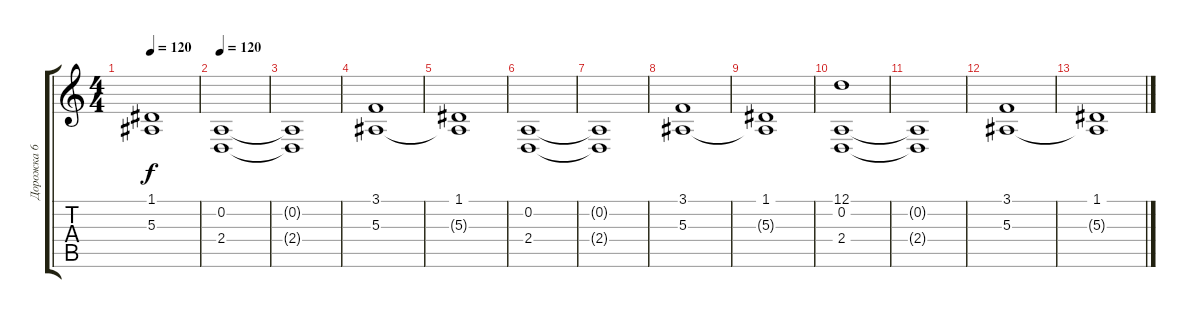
\track ("Дорожка 6" "Дорожка 6") {instrument stringensemble1}
\staff {score tabs}
\tuning (D4 A3 F3 C3 G2 D2) {hide}
\ts (4 4)
\tempo 120
\clef g2
\ks c
(1.1 5.3{t}).1{dy f} |
\tempo 120
(0.2 2.4).1{volume 12} |
(0.2{t} 2.4{t}).1 |
(3.1 5.3).1 |
(1.1 5.3{t}).1 |
(0.2 2.4).1{volume 12} |
(0.2{t} 2.4{t}).1 |
(3.1 5.3).1 |
(1.1 5.3{t}).1 |
(12.1 0.2 2.4).1{volume 1} |
(0.2{t} 2.4{t}).1 |
(3.1 5.3).1 |
(1.1 5.3{t}).1
